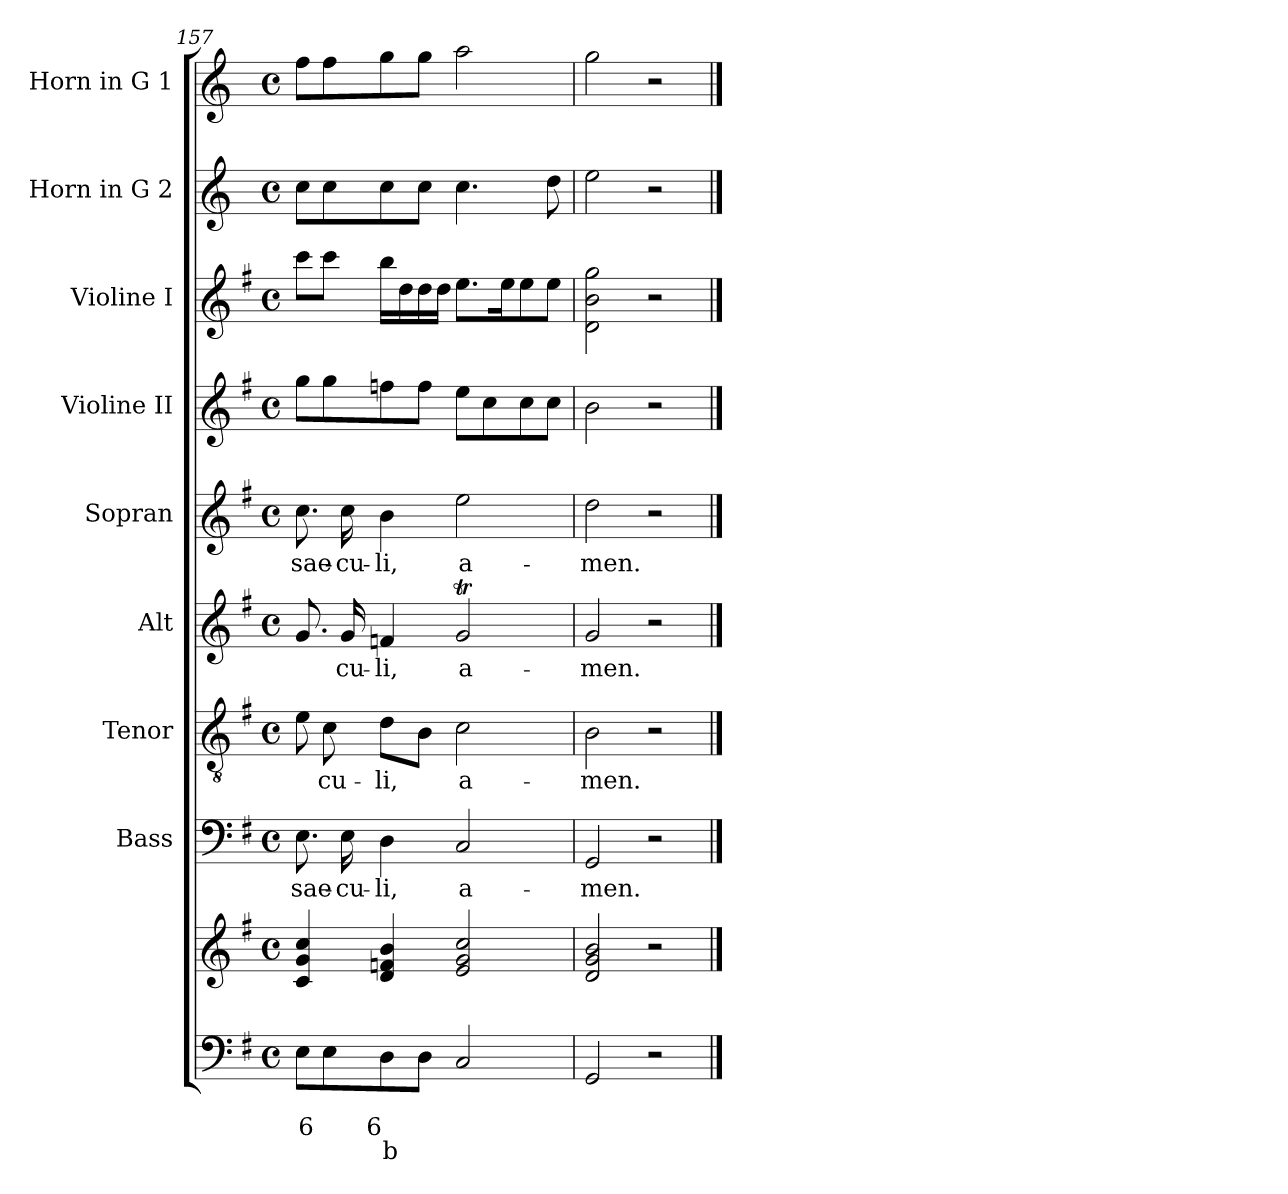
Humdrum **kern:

**kern	**text	**text	**text	**kern	**kern	**text	**kern	**text	**kern	**text	**kern	**text	**kern	**kern	**kern	**kern
*part9	*part9	*part9	*part9	*part9	*part8	*part8	*part7	*part7	*part6	*part6	*part5	*part5	*part4	*part3	*part2	*part1
*staff10	*staff10	*staff10	*staff10	*staff9	*staff8	*staff8	*staff7	*staff7	*staff6	*staff6	*staff5	*staff5	*staff4	*staff3	*staff2	*staff1
*	*	*	*	*	*I"Bass	*	*I"Tenor	*	*I"Alt	*	*I"Sopran	*	*I"Violine II	*I"Violine I	*I"Horn in G 2	*I"Horn in G 1
*	*	*	*	*	*I'B.	*	*I'T.	*	*I'A.	*	*I'S.	*	*I'Vl. II	*I'Vl. I	*	*
*clefF4	*	*	*	*clefG2	*clefF4	*	*clefGv2	*	*clefG2	*	*clefG2	*	*clefG2	*clefG2	*clefG2	*clefG2
*	*	*	*	*	*	*	*	*	*	*	*	*	*	*	*ITrd3c5	*ITrd3c5
*k[f#]	*	*	*	*k[f#]	*k[f#]	*	*k[f#]	*	*k[f#]	*	*k[f#]	*	*k[f#]	*k[f#]	*k[f#]	*k[f#]
*G:	*	*	*	*G:	*G:	*	*G:	*	*G:	*	*G:	*	*G:	*G:	*G:	*G:
*M4/4	*	*	*	*M4/4	*M4/4	*	*M4/4	*	*M4/4	*	*M4/4	*	*M4/4	*M4/4	*M4/4	*M4/4
*met(c)	*	*	*	*met(c)	*met(c)	*	*met(c)	*	*met(c)	*	*met(c)	*	*met(c)	*met(c)	*met(c)	*met(c)
=157	=157	=157	=157	=157	=157	=157	=157	=157	=157	=157	=157	=157	=157	=157	=157	=157
!	!	!LO:LY:b	!	!	!	!LO:LY:b	!	!	!	!	!	!LO:LY:b	!	!	!	!
8E\L	.	6	.	4c/ 4g/ 4cc/	8.E\	sae-	8e\	.	8.g/	.	8.cc\	sae-	8gg\L	8ccc\L	8g\L	8cc\L
!	!	!	!	!	!	!	!	!LO:LY:b	!	!	!	!	!	!	!	!
8E\	.	.	.	.	.	.	8c\	-cu-	.	.	.	.	8gg\	8ccc\J	8g\	8cc\
!	!	!	!	!	!	!LO:LY:b	!	!	!	!LO:LY:b	!	!LO:LY:b	!	!	!	!
.	.	.	.	.	16E\	-cu-	.	.	16g/	-cu-	16cc\	-cu-	.	.	.	.
!	!	!LO:LY:b	!LO:LY:b	!	!	!LO:LY:b	!	!LO:LY:b	!	!LO:LY:b	!	!LO:LY:b	!	!	!	!
8D\	.	6	b	4d/ 4fn/ 4b/	4D\	-li,	8d\L	-li,	4fn/	-li,	4b\	-li,	8ffn\	16bb\LL	8g\	8dd\
.	.	.	.	.	.	.	.	.	.	.	.	.	.	16dd\	.	.
8D\J	.	.	.	.	.	.	8B\J	.	.	.	.	.	8ff\J	16dd\	8g\J	8dd\J
.	.	.	.	.	.	.	.	.	.	.	.	.	.	16dd\JJ	.	.
!	!	!	!	!	!	!LO:LY:b	!	!LO:LY:b	!	!LO:LY:b	!	!LO:LY:b	!	!	!	!
2C/	.	.	.	2e/ 2g/ 2cc/	2C/	a-	2c\	a-	2gT/	a-	2ee\	a-	8ee\L	8.ee\L	4.g\	2ee\
.	.	.	.	.	.	.	.	.	.	.	.	.	8cc\	.	.	.
.	.	.	.	.	.	.	.	.	.	.	.	.	.	16ee\k	.	.
.	.	.	.	.	.	.	.	.	.	.	.	.	8cc\	8ee\	.	.
.	.	.	.	.	.	.	.	.	.	.	.	.	8cc\J	8ee\J	8a\	.
=158	=158	=158	=158	=158	=158	=158	=158	=158	=158	=158	=158	=158	=158	=158	=158	=158
!	!	!	!	!	!	!LO:LY:b	!	!LO:LY:b	!	!LO:LY:b	!	!LO:LY:b	!	!	!	!
2GG/	.	.	.	2d/ 2g/ 2b/	2GG/	-men.	2B\	-men.	2g/	-men.	2dd\	-men.	2b\	2d\ 2b\ 2gg\	2b\	2dd\
2r	.	.	.	2r	2r	.	2r	.	2r	.	2r	.	2r	2r	2r	2r
==	==	==	==	==	==	==	==	==	==	==	==	==	==	==	==	==
*-	*-	*-	*-	*-	*-	*-	*-	*-	*-	*-	*-	*-	*-	*-	*-	*-
